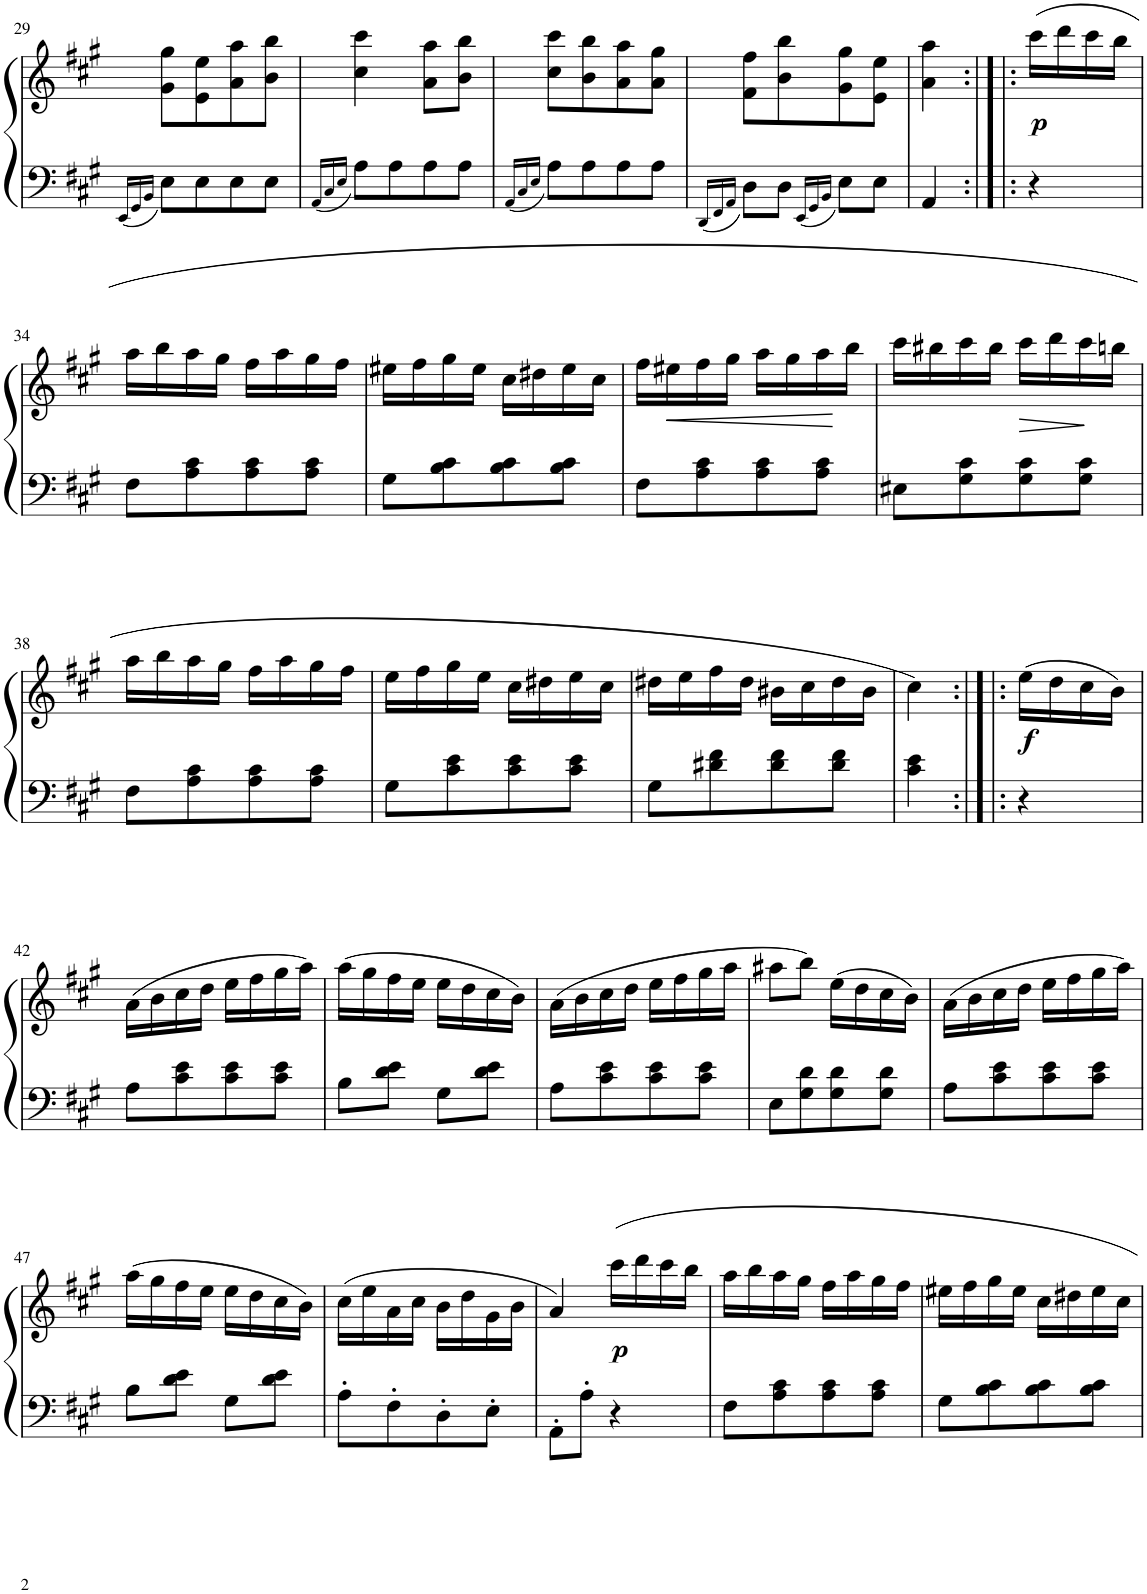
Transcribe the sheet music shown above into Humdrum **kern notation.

**kern	**kern	**dynam
*part1	*part1	*part1
*staff2	*staff1	*staff1/2
*I"Piano	*	*
*I'Pno	*	*
!!LO:PB:g=z
*clefF4	*clefG2	*
*k[f#c#g#]	*k[f#c#g#]	*
*M2/4	*M2/4	*
=29	=29	=29
16qEE/LL	.	.
16qGG#/	.	.
16qBB/JJ	.	.
8E\L	8g#\ 8gg#\L	.
8E\	8e\ 8ee\	.
8E\	8a\ 8aa\	.
8E\J	8b\ 8bb\J	.
=30	=30	=30
16qAA/LL	.	.
16qC#/	.	.
16qE/JJ	.	.
8A\L	4cc#\ 4ccc#\	.
8A\	.	.
8A\	8a\ 8aa\L	.
8A\J	8b\ 8bb\J	.
=31	=31	=31
16qAA/LL	.	.
16qC#/	.	.
16qE/JJ	.	.
8A\L	8cc#\ 8ccc#\L	.
8A\	8b\ 8bb\	.
8A\	8a\ 8aa\	.
8A\J	8a\ 8gg#\J	.
=32	=32	=32
16qDD/LL	.	.
16qFF#/	.	.
16qAA/JJ	.	.
8D\L	8f#\ 8ff#\L	.
8D\J	8b\ 8bb\	.
16qEE/LL	.	.
16qGG#/	.	.
16qBB/JJ	.	.
8E\L	8g#\ 8gg#\	.
8E\J	8e\ 8ee\J	.
=33	=33	=33
4AA/	4a\ 4aa\	.
=33:|!|:	=33:|!|:	=33:|!|:
!	!	!LO:DY:b
4r	(16ccc#\LL	p
.	16ddd\	.
.	16ccc#\	.
.	16bb\JJ	.
!!LO:LB:g=z
=34	=34	=34
8F#\L	16aa\LL	.
.	16bb\	.
8A\ 8c#\	16aa\	.
.	16gg#\JJ	.
8A\ 8c#\	16ff#\LL	.
.	16aa\	.
8A\ 8c#\J	16gg#\	.
.	16ff#\JJ	.
=35	=35	=35
8G#\L	16ee#X\LL	.
.	16ff#\	.
8B\ 8c#\	16gg#\	.
.	16ee#\JJ	.
8B\ 8c#\	16cc#\LL	.
.	16dd#X\	.
8B\ 8c#\J	16ee#\	.
.	16cc#\JJ	.
=36	=36	=36
8F#\L	16ff#\LL	.
!	!	!LO:HP:b
.	16ee#X\	<
8A\ 8c#\	16ff#\	.
.	16gg#\JJ	.
8A\ 8c#\	16aa\LL	.
.	16gg#\	.
8A\ 8c#\J	16aa\	.
.	16bb\JJ	.
.	.	[
=37	=37	=37
8E#X\L	16ccc#\LL	.
.	16bb#X\	.
8G#\ 8c#\	16ccc#\	.
.	16bb#\JJ	.
!	!	!LO:HP:b
8G#\ 8c#\	16ccc#\LL	>
.	16ddd\	.
8G#\ 8c#\J	16ccc#\	.
.	16bbn\JJ	.
.	.	]
!!LO:LB:g=z
=38	=38	=38
8F#\L	16aa\LL	.
.	16bb\	.
8A\ 8c#\	16aa\	.
.	16gg#\JJ	.
8A\ 8c#\	16ff#\LL	.
.	16aa\	.
8A\ 8c#\J	16gg#\	.
.	16ff#\JJ	.
=39	=39	=39
8G#\L	16ee\LL	.
.	16ff#\	.
8c#\ 8e\	16gg#\	.
.	16ee\JJ	.
8c#\ 8e\	16cc#\LL	.
.	16dd#X\	.
8c#\ 8e\J	16ee\	.
.	16cc#\JJ	.
=40	=40	=40
8G#\L	16dd#X\LL	.
.	16ee\	.
8d#X\ 8f#\	16ff#\	.
.	16dd#\JJ	.
8d#\ 8f#\	16b#X\LL	.
.	16cc#\	.
8d#\ 8f#\J	16dd#\	.
.	16b#\JJ	.
=41	=41	=41
4c#\ 4e\	4cc#\)	.
=41:|!|:	=41:|!|:	=41:|!|:
!	!	!LO:DY:b
4r	(16ee\LL	f
.	16dd\	.
.	16cc#\	.
.	16b\JJ)	.
!!LO:LB:g=z
=42	=42	=42
8A\L	(16a\LL	.
.	16b\	.
8c#\ 8e\	16cc#\	.
.	16dd\JJ	.
8c#\ 8e\	16ee\LL	.
.	16ff#\	.
8c#\ 8e\J	16gg#\	.
.	16aa\JJ)	.
=43	=43	=43
8B\L	(16aa\LL	.
.	16gg#\	.
8d\ 8e\J	16ff#\	.
.	16ee\JJ	.
8G#\L	16ee\LL	.
.	16dd\	.
8d\ 8e\J	16cc#\	.
.	16b\JJ)	.
=44	=44	=44
8A\L	(16a\LL	.
.	16b\	.
8c#\ 8e\	16cc#\	.
.	16dd\JJ	.
8c#\ 8e\	16ee\LL	.
.	16ff#\	.
8c#\ 8e\J	16gg#\	.
.	16aa\JJ	.
=45	=45	=45
8E\L	8aa#X\L	.
8G#\ 8d\	8bb\J)	.
8G#\ 8d\	(16ee\LL	.
.	16dd\	.
8G#\ 8d\J	16cc#\	.
.	16b\JJ)	.
=46	=46	=46
8A\L	(16a\LL	.
.	16b\	.
8c#\ 8e\	16cc#\	.
.	16dd\JJ	.
8c#\ 8e\	16ee\LL	.
.	16ff#\	.
8c#\ 8e\J	16gg#\	.
.	16aa\JJ)	.
!!LO:LB:g=z
=47	=47	=47
8B\L	(16aa\LL	.
.	16gg#\	.
8d\ 8e\J	16ff#\	.
.	16ee\JJ	.
8G#\L	16ee\LL	.
.	16dd\	.
8d\ 8e\J	16cc#\	.
.	16b\JJ)	.
=48	=48	=48
8A'\L	(16cc#\LL	.
.	16ee\	.
8F#'\	16a\	.
.	16cc#\JJ	.
8D'\	16b\LL	.
.	16dd\	.
8E'\J	16g#\	.
.	16b\JJ	.
=49	=49	=49
8AA'\L	4a/)	.
8A'\J	.	.
!	!	!LO:DY:b
4r	16ccc#\LL	p
.	16ddd\	.
.	16ccc#\	.
.	16bb\JJ	.
=50	=50	=50
8F#\L	16aa\LL	.
.	16bb\	.
8A\ 8c#\	16aa\	.
.	16gg#\JJ	.
8A\ 8c#\	16ff#\LL	.
.	16aa\	.
8A\ 8c#\J	16gg#\	.
.	16ff#\JJ	.
=51	=51	=51
8G#\L	16ee#X\LL	.
.	16ff#\	.
8B\ 8c#\	16gg#\	.
.	16ee#\JJ	.
8B\ 8c#\	16cc#\LL	.
.	16dd#X\	.
8B\ 8c#\J	16ee#\	.
.	16cc#\JJ	.
=	=	=
*-	*-	*-
